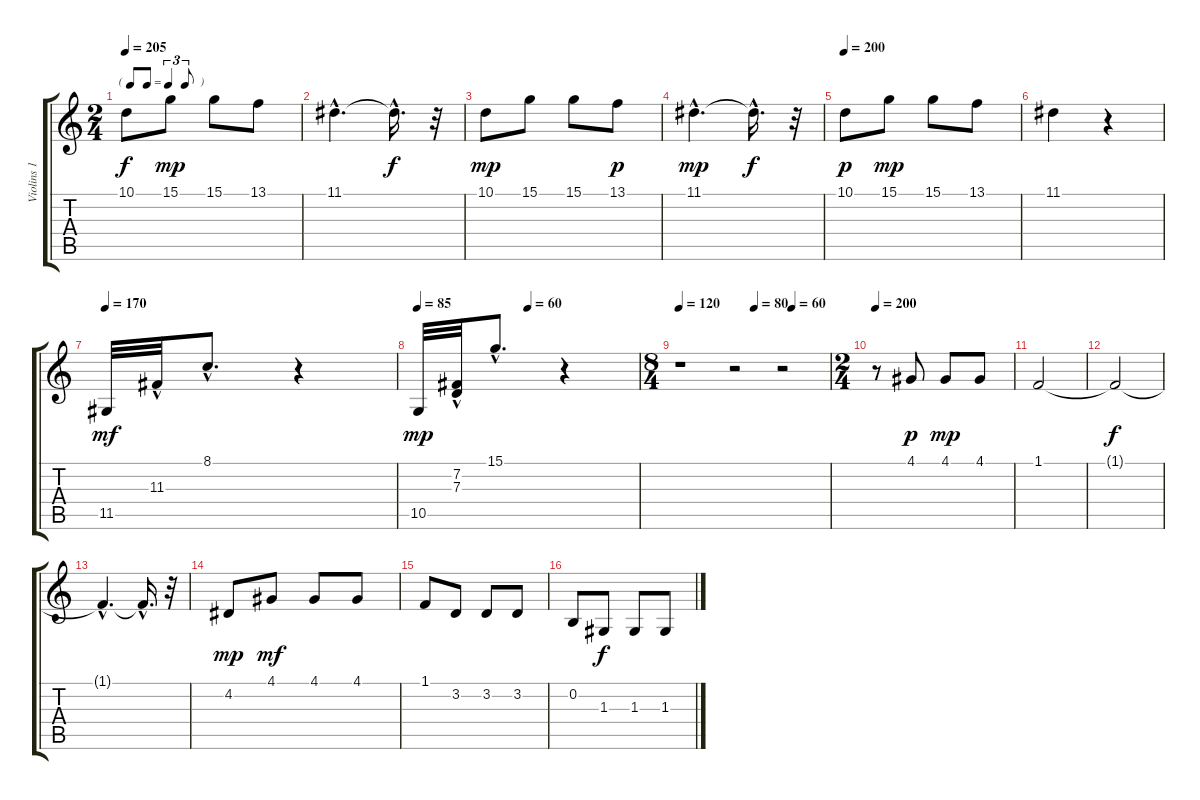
\track ("Violins 1" "Violins 1") {instrument stringensemble1}
\staff {score tabs}
\tuning (E4 B3 G3 D3 A2 E2) {hide}
\ts (2 4)
\tf triplet8th
\tempo 205
\clef g2
\ks c
10.1{t}.8{dy f} 15.1.8{dy mp} 15.1.8 13.1.8 |
11.1{hac}.4{d} 11.1{hac t}.16{d dy f} r.32 |
10.1.8{dy mp} 15.1.8 15.1.8 13.1.8{dy p} |
11.1{hac}.4{d dy mp} 11.1{hac t}.16{d dy f} r.32 |
\tempo 200
10.1.8{dy p} 15.1.8{dy mp} 15.1.8 13.1.8 |
11.1.4 r.4 |
\tempo 170
11.5.32{dy mf} 11.3{hac}.32 8.1{hac}.8{d} r.4 |
\tempo 85
\tempo (60 0.5)
10.5.32{dy mp} (7.2{hac} 7.3{hac}).32 15.1{hac}.8{d} r.4 |
\ts (8 4)
\tempo 120
\tempo (80 0.5)
\tempo (60 0.75)
r.1 r.2 r.2 |
\ts (2 4)
\tempo 200
r.8 4.1.8{dy p} 4.1.8{dy mp} 4.1.8 |
1.1.2 |
1.1{t}.2{dy f} |
1.1{hac t}.4{d} 1.1{hac t}.16{d} r.32 |
4.2.8{dy mp} 4.1.8{dy mf} 4.1.8 4.1.8 |
1.1.8 3.2.8 3.2.8 3.2.8 |
0.2.8 1.3.8{dy f} 1.3.8 1.3.8
